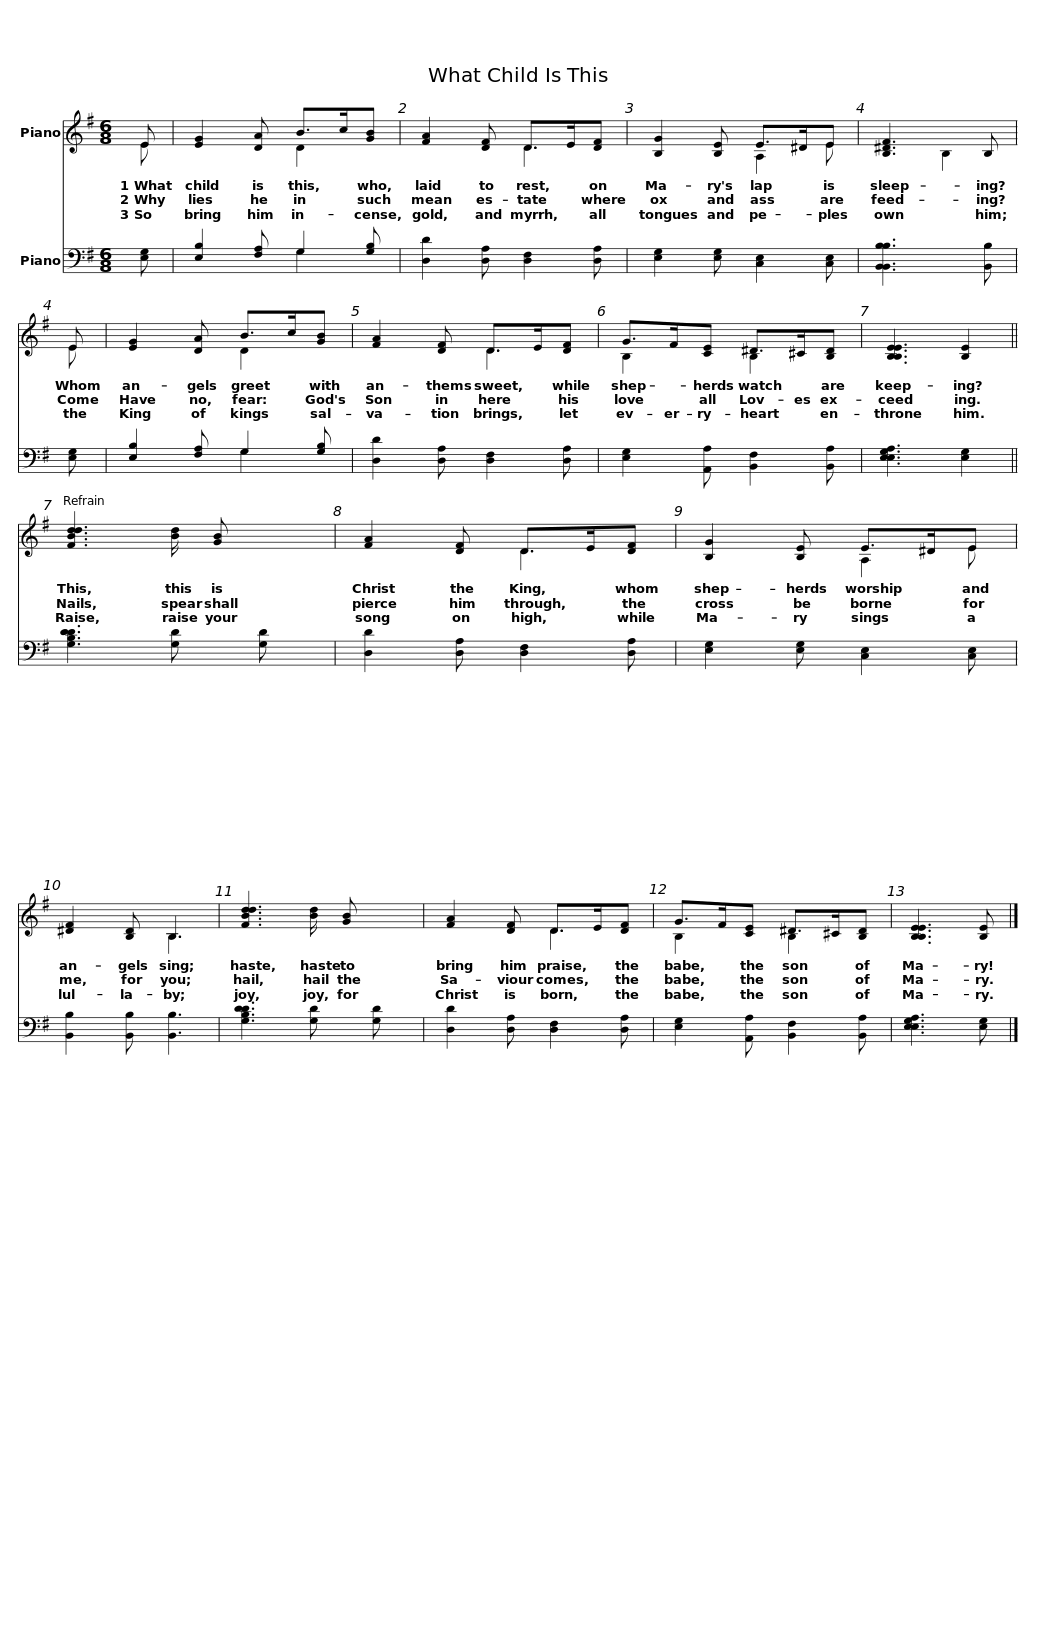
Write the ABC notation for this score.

X:1
%%score ( 1 2 ) ( 3 4 )
L:1/8
M:6/8
I:linebreak $
K:G
V:1 treble
V:2 treble
V:3 bass
V:4 bass
V:1
 E | [EG]2 [DA] B>c[GB] | [FA]2 [DF] D>E[DF] | [B,G]2 [B,E] E>^DE | [^DFB,]3 B, |$ %5
 E | [EG]2 [DA] B>c[GB] | [FA]2 [DF] D>E[DF] | G>F[CE] ^D>^C[B,D] | [B,EB,E]3 [B,E]2 ||$ %10
 [FdBd]3 [Bd]/ [GB] x/ | [FA]2 [DF] D>E[DF] | [B,G]2 [B,E] E>^DE | [^DF]2 [B,D] B,3 |$ [FdBd]3 [Bd]/ [GB] x/ | %15
 [FA]2 [DF] D>E[DF] | G>F[CE] ^D>^C[B,D] | [B,EB,E]3 [B,E] |] %18
V:2
 E | x3 D2 x | x3 D3 | x3 A,2 E | x2 B,2 |$ %5
 E | x3 D2 x | x3 D3 | B,2 x B,2 x | x5 ||$ %10
 x5 | x3 D3 | x3 A,2 E | x3 B,3 |$ x5 | %15
 x3 D3 | B,2 x B,2 x | x4 |] %18
V:3
 [E,G,] | [E,B,]2 [F,A,] G,2 [G,B,] | [D,D]2 [D,A,] [D,F,]2 [D,A,] | [E,G,]2 [E,G,] [C,E,]2 [C,E,] | [B,,B,B,,B,]3 [B,,B,] |$ %5
 [E,G,] | [E,B,]2 [F,A,] G,2 [G,B,] | [D,D]2 [D,A,] [D,F,]2 [D,A,] | [E,G,]2 [A,,A,] [B,,F,]2 [B,,A,] | [E,A,E,G,]3 [E,G,]2 ||$ %10
 [B,DG,D]3 [G,D] [G,D] | [D,D]2 [D,A,] [D,F,]2 [D,A,] | [E,G,]2 [E,G,] [C,E,]2 [C,E,] | [B,,B,]2 [B,,B,] [B,,B,]3 |$ [B,DG,D]3 [G,D] [G,D] | %15
 [D,D]2 [D,A,] [D,F,]2 [D,A,] | [E,G,]2 [A,,A,] [B,,F,]2 [B,,A,] | [E,A,E,G,]3 [E,G,] |] %18
V:4
 x | x3 G,2 x | x6 | x6 | x4 |$ %5
 x | x3 G,2 x | x6 | x6 | x5 ||$ %10
 x5 | x6 | x6 | x6 |$ x5 | %15
 x6 | x6 | x4 |] %18
